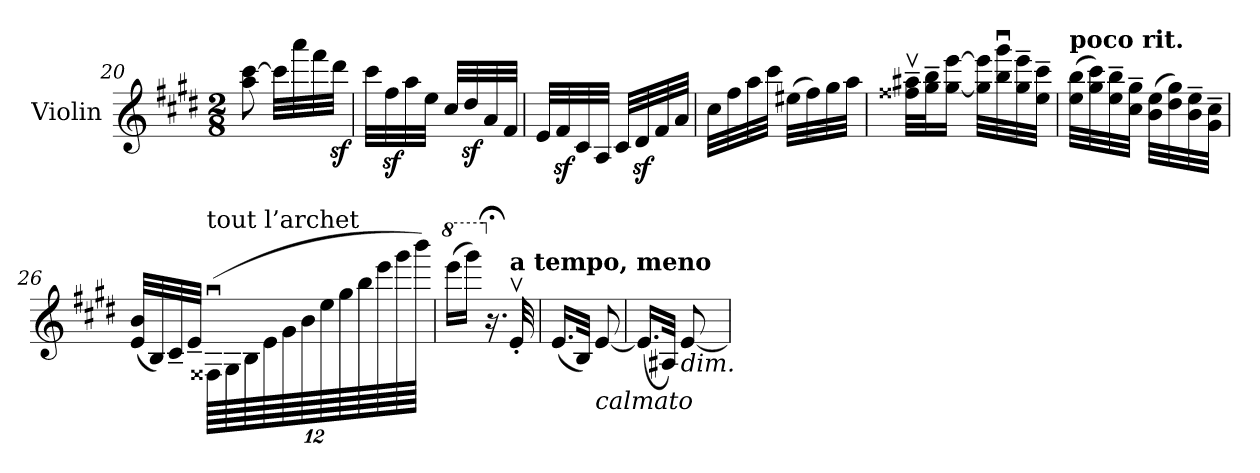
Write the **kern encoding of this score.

**kern
*part1
*staff1
*I"Violin
*I'Vln.
*clefG2
*k[f#c#g#d#]
*M2/8
=20
8aa\ [8ccc#\
32ccc#\LLL]
32aaa\
32fff#\
32ddd#z<\JJJ
=21
32ccc#\LLL
32ff#z<\
32aa\
32ee\JJJ
32cc#/LLL
32dd#z</
32a/
32f#/JJJ
!!LO:LB:g=z
=22
32e/LLL
32f#z</
32c#/
32A/JJJ
32c#/LLL
32d#z</
32f#/
32a/JJJ
=23
32cc#\LLL
32ff#\
32aa\
32ccc#\JJJ
(32ee#X\LLL
32ff#\)
32gg#\
32aa\JJJ
=24
32ff##X\v~ 32aa#X\v~LLL
32gg#\~ 32bb\~J
[16gg#\ [16eee\JJ
32gg#\] 32eee\]LLL
32bb\u 32ggg#\u
32gg#\~ 32eee\~
32ee\~ 32ccc#\~JJJ
=25
!LO:TX:a:B:t=poco rit.
(32ee\ 32bb\LLL
32gg#\ 32ccc#\)
32ee\~ 32bb\~
32cc#\~ 32gg#\~JJJ
(32b\ 32ee\LLL
32dd#\ 32gg#\)
32b\~ 32ee\~
32g#\~ 32cc#\~JJJ
!!LO:LB:g=z
=26
(32e/ 32b/LLL
32B/)
32c#~/
32e~/JJJ
*Xbrackettup
!LO:TX:a:t=tout l’archet
(96F##Xu\LLLL
96G#\
96B\
96e\
96g#\
96b\
96ee\
96gg#\
96bb\
96eee\
96ggg#\
96bbb\JJJJ)
=27
*8va
(16eeee\LL
16gggg#\JJ)
*X8va
16.r;<
!LO:TX:a:B:t=a tempo, meno
32ev'/
=28
(16.e/LL
32B/JJk)
!LO:TX:b:i:t=calmato
[8e/
=29
(16.e/LL]
32A#X/JJk)
!LO:TX:b:i:t=dim.
[8e/
=
*-
